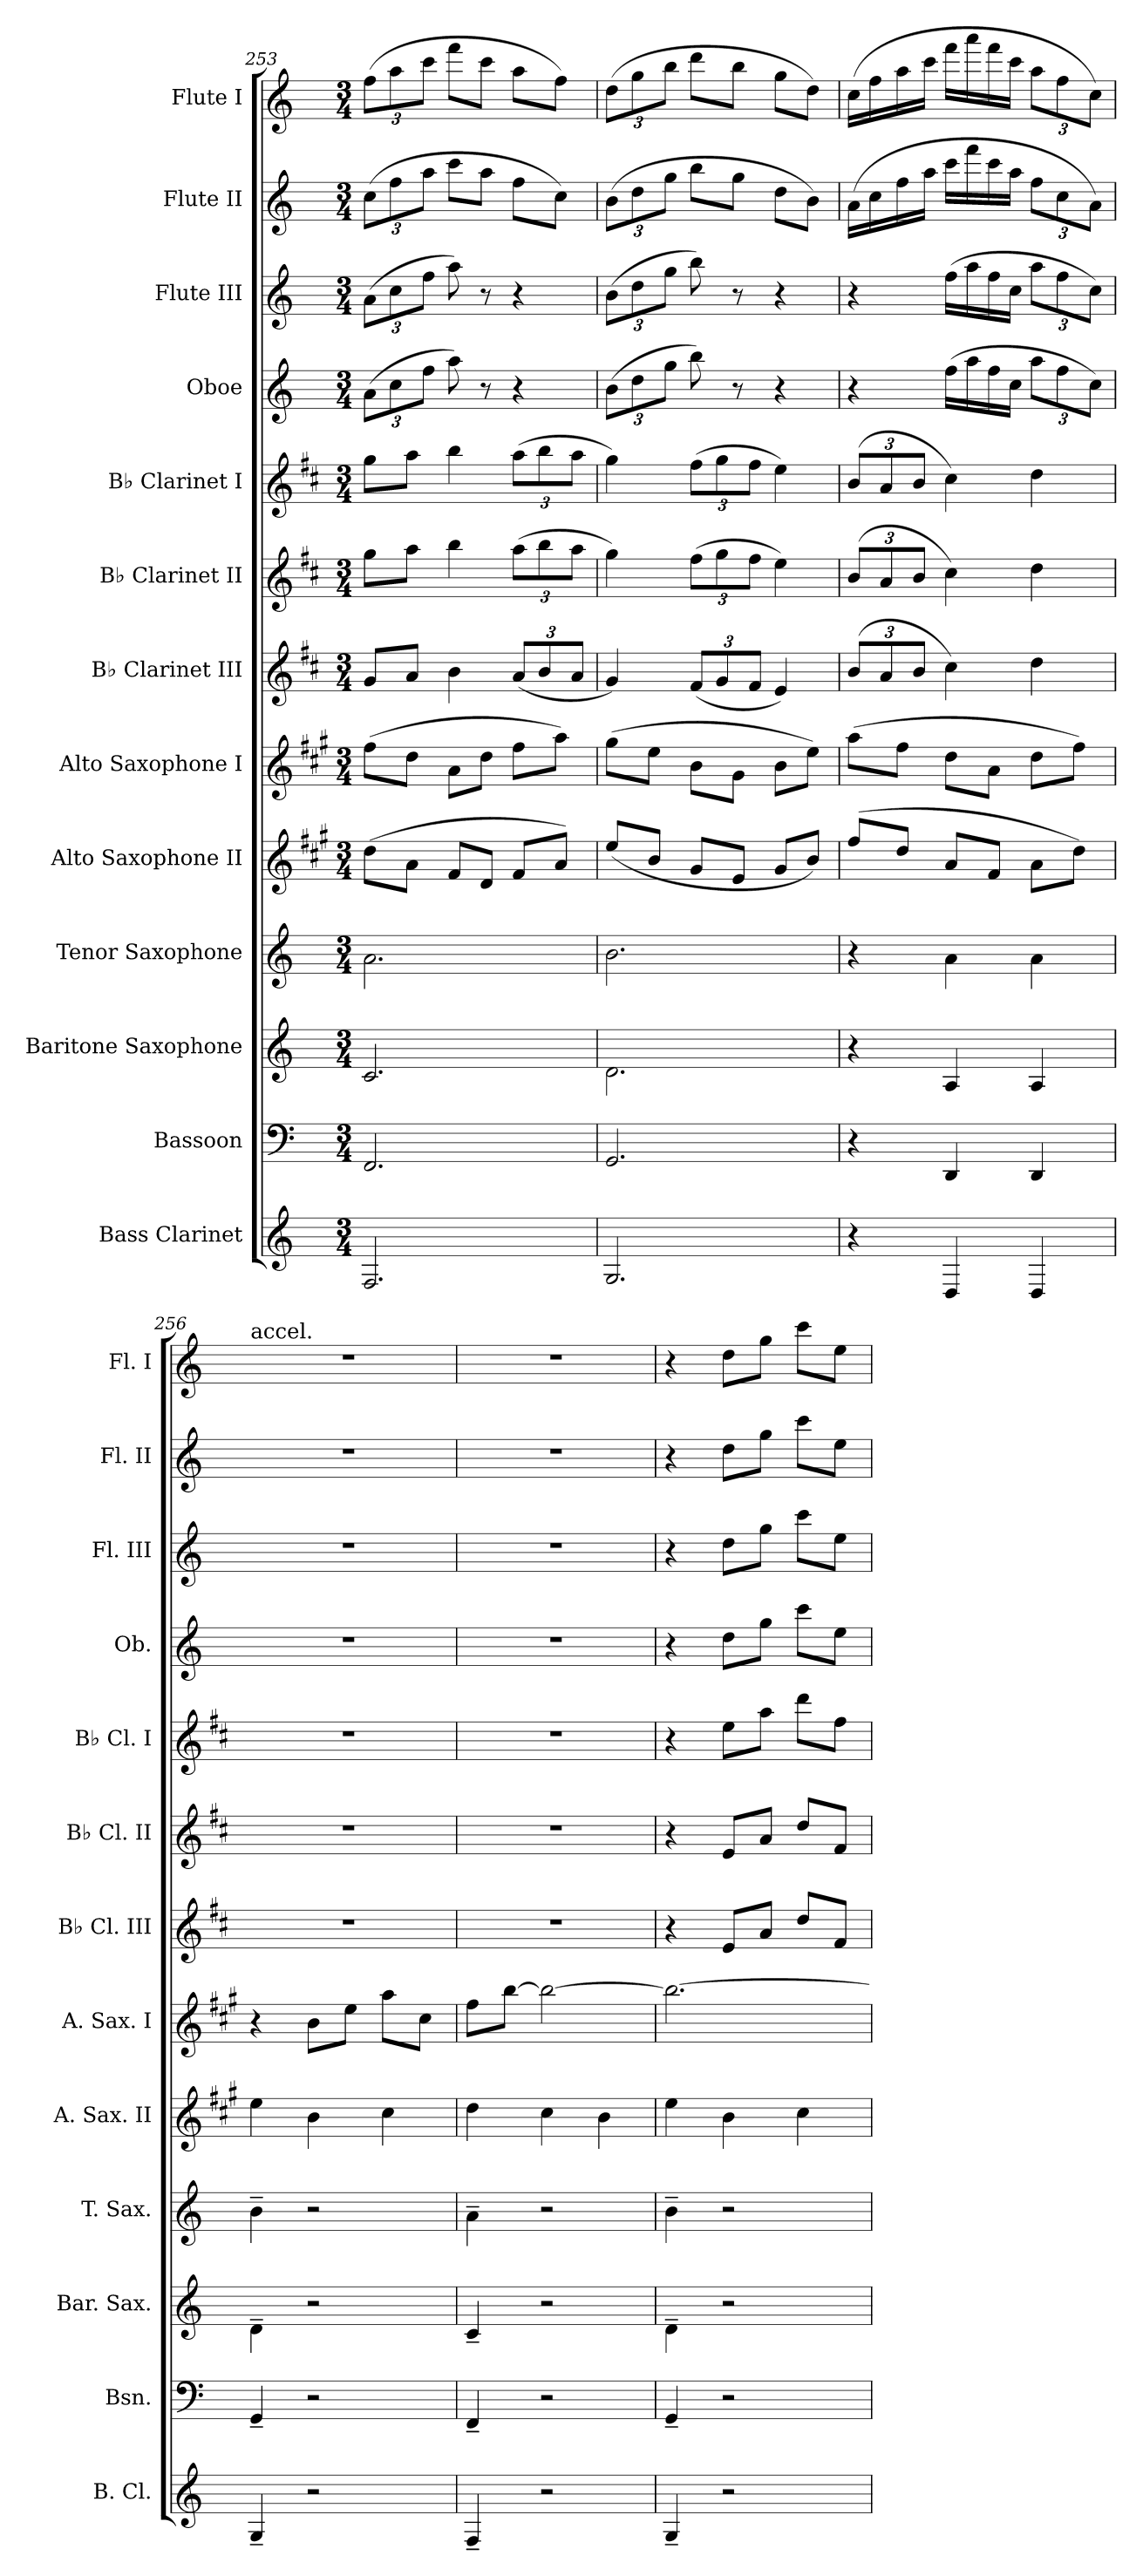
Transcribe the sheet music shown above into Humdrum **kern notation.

**kern	**kern	**kern	**kern	**kern	**kern	**kern	**kern	**kern	**kern	**kern	**kern	**kern
*part13	*part12	*part11	*part10	*part9	*part8	*part7	*part6	*part5	*part4	*part3	*part2	*part1
*staff13	*staff12	*staff11	*staff10	*staff9	*staff8	*staff7	*staff6	*staff5	*staff4	*staff3	*staff2	*staff1
*I"Bass Clarinet	*I"Bassoon	*I"Baritone Saxophone	*I"Tenor Saxophone	*I"Alto Saxophone II	*I"Alto Saxophone I	*I"B♭ Clarinet III	*I"B♭ Clarinet II	*I"B♭ Clarinet I	*I"Oboe	*I"Flute III	*I"Flute II	*I"Flute I
*I'B. Cl.	*I'Bsn.	*I'Bar. Sax.	*I'T. Sax.	*I'A. Sax. II	*I'A. Sax. I	*I'B♭ Cl. III	*I'B♭ Cl. II	*I'B♭ Cl. I	*I'Ob.	*I'Fl. III	*I'Fl. II	*I'Fl. I
*clefG2	*clefF4	*clefG2	*clefG2	*clefG2	*clefG2	*clefG2	*clefG2	*clefG2	*clefG2	*clefG2	*clefG2	*clefG2
*ITrd8c14	*	*ITrd12c21	*ITrd8c14	*ITrd5c9	*ITrd5c9	*ITrd1c2	*ITrd1c2	*ITrd1c2	*	*	*	*
*k[]	*k[]	*k[]	*k[]	*k[]	*k[]	*k[]	*k[]	*k[]	*k[]	*k[]	*k[]	*k[]
*M3/4	*M3/4	*M3/4	*M3/4	*M3/4	*M3/4	*M3/4	*M3/4	*M3/4	*M3/4	*M3/4	*M3/4	*M3/4
*	*	*	*	*	*	*	*	*	*Xbrackettup	*Xbrackettup	*Xbrackettup	*Xbrackettup
=253	=253	=253	=253	=253	=253	=253	=253	=253	=253	=253	=253	=253
2.FF/	2.FF/	2.C/	2.A\	(>8f\L	(>8a\L	8f/L	8ff\L	8ff\L	(>12a\L	(>12a\L	(>12cc\L	(>12ff\L
.	.	.	.	.	.	.	.	.	12cc\	12cc\	12ff\	12aa\
.	.	.	.	8c\J	8f\J	8g/J	8gg\J	8gg\J	.	.	.	.
.	.	.	.	.	.	.	.	.	12ff\J	12ff\J	12aa\J	12ccc\J
.	.	.	.	8A/L	8c\L	4a\	4aa\	4aa\	8aa\)	8aa\)	8ccc\L	8fff\L
.	.	.	.	8F/J	8f\J	.	.	.	8r	8r	8aa\J	8ccc\J
*	*	*	*	*	*	*Xbrackettup	*Xbrackettup	*Xbrackettup	*	*	*	*
.	.	.	.	8A/L	8a\L	(<12g/L	(>12gg\L	(>12gg\L	4r	4r	8ff\L	8aa\L
.	.	.	.	.	.	12a/	12aa\	12aa\	.	.	.	.
.	.	.	.	8c/J)	8cc\J)	.	.	.	.	.	8cc\J)	8ff\J)
.	.	.	.	.	.	12g/J	12gg\J	12gg\J	.	.	.	.
=254	=254	=254	=254	=254	=254	=254	=254	=254	=254	=254	=254	=254
2.GG/	2.GG/	2.D\	2.B\	(<8g/L	(>8b\L	4f/)	4ff\)	4ff\)	(>12b\L	(>12b\L	(>12b\L	(>12dd\L
.	.	.	.	.	.	.	.	.	12dd\	12dd\	12dd\	12gg\
.	.	.	.	8d/J	8g\J	.	.	.	.	.	.	.
.	.	.	.	.	.	.	.	.	12gg\J	12gg\J	12gg\J	12bb\J
.	.	.	.	8B/L	8d\L	(<12e/L	(>12ee\L	(>12ee\L	8bb\)	8bb\)	8bb\L	8ddd\L
.	.	.	.	.	.	12f/	12ff\	12ff\	.	.	.	.
.	.	.	.	8G/J	8B\J	.	.	.	8r	8r	8gg\J	8bb\J
.	.	.	.	.	.	12e/J	12ee\J	12ee\J	.	.	.	.
.	.	.	.	8B/L	8d\L	4d/)	4dd\)	4dd\)	4r	4r	8dd\L	8gg\L
.	.	.	.	8d/J)	8g\J)	.	.	.	.	.	8b\J)	8dd\J)
=255	=255	=255	=255	=255	=255	=255	=255	=255	=255	=255	=255	=255
4r	4r	4r	4r	(>8a/L	(>8cc\L	(>12a/L	(>12a/L	(>12a/L	4r	4r	(>16a\LL	(>16cc\LL
.	.	.	.	.	.	.	.	.	.	.	16cc\	16ff\
.	.	.	.	.	.	12g/	12g/	12g/	.	.	.	.
.	.	.	.	8f/J	8a\J	.	.	.	.	.	16ff\	16aa\
.	.	.	.	.	.	12a/J	12a/J	12a/J	.	.	.	.
.	.	.	.	.	.	.	.	.	.	.	16aa\JJ	16ccc\JJ
4DD/	4DD/	4AA/	4A\	8c/L	8f\L	4b\)	4b\)	4b\)	(>16ff\LL	(>16ff\LL	16ccc\LL	16fff\LL
.	.	.	.	.	.	.	.	.	16aa\	16aa\	16fff\	16aaa\
.	.	.	.	8A/J	8c\J	.	.	.	16ff\	16ff\	16ccc\	16fff\
.	.	.	.	.	.	.	.	.	16cc\JJ	16cc\JJ	16aa\JJ	16ccc\JJ
4DD/	4DD/	4AA/	4A\	8c\L	8f\L	4cc\	4cc\	4cc\	12aa\L	12aa\L	12ff\L	12aa\L
.	.	.	.	.	.	.	.	.	12ff\	12ff\	12cc\	12ff\
.	.	.	.	8f\J)	8a\J)	.	.	.	.	.	.	.
.	.	.	.	.	.	.	.	.	12cc\J)	12cc\J)	12a\J)	12cc\J)
=256	=256	=256	=256	=256	=256	=256	=256	=256	=256	=256	=256	=256
!	!	!	!	!	!	!	!	!	!	!	!	!LO:TX:t=accel.
4GG~/	4GG~/	4D~\	4B~\	4g\	4r	2.r	2.r	2.r	2.r	2.r	2.r	2.r
2r	2r	2r	2r	4d\	8d\L	.	.	.	.	.	.	.
.	.	.	.	.	8g\J	.	.	.	.	.	.	.
.	.	.	.	4e\	8cc\L	.	.	.	.	.	.	.
.	.	.	.	.	8e\J	.	.	.	.	.	.	.
!!LO:PB:g=z
=257	=257	=257	=257	=257	=257	=257	=257	=257	=257	=257	=257	=257
4FF~/	4FF~/	4C~/	4A~\	4f\	8a\L	2.r	2.r	2.r	2.r	2.r	2.r	2.r
.	.	.	.	.	[8dd\J	.	.	.	.	.	.	.
2r	2r	2r	2r	4e\	2dd\_	.	.	.	.	.	.	.
.	.	.	.	4d\	.	.	.	.	.	.	.	.
=258	=258	=258	=258	=258	=258	=258	=258	=258	=258	=258	=258	=258
4GG~/	4GG~/	4D~\	4B~\	4g\	2.dd\_	4r	4r	4r	4r	4r	4r	4r
2r	2r	2r	2r	4d\	.	8d/L	8d/L	8dd\L	8dd\L	8dd\L	8dd\L	8dd\L
.	.	.	.	.	.	8g/J	8g/J	8gg\J	8gg\J	8gg\J	8gg\J	8gg\J
.	.	.	.	4e\	.	8cc/L	8cc/L	8ccc\L	8ccc\L	8ccc\L	8ccc\L	8ccc\L
.	.	.	.	.	.	8e/J	8e/J	8ee\J	8ee\J	8ee\J	8ee\J	8ee\J
=	=	=	=	=	=	=	=	=	=	=	=	=
*-	*-	*-	*-	*-	*-	*-	*-	*-	*-	*-	*-	*-
